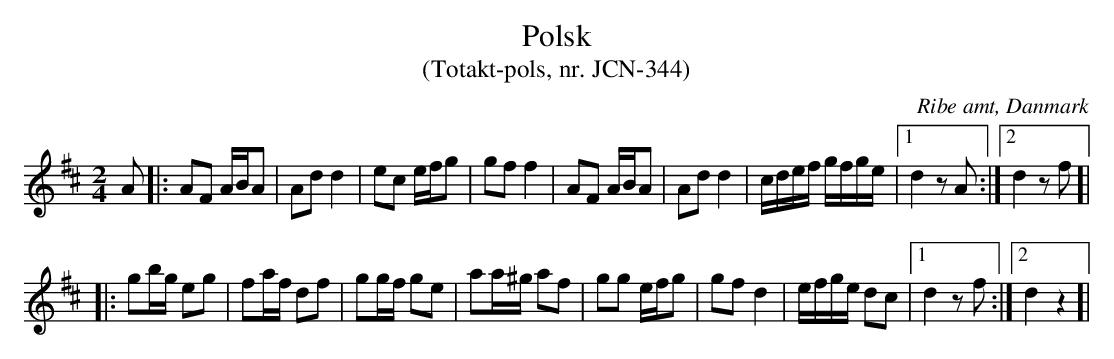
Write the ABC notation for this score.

X:1
T:Polsk
T:(Totakt-pols, nr. JCN-344)
O:Ribe amt, Danmark
M:2/4
L:1/16
K:D
A2 |:A2F2 ABA2|A2d2 d4|e2c2 efg2|g2f2 f4|A2F2 ABA2|A2d2 d4|cdef gfge|[1 d4 z2 A2:|[2d4 z2 f2]|
|:g2bg e2g2|f2af d2f2|g2gf g2e2|a2a^g a2f2|g2g2 efg2|g2f2 d4|efge d2c2|[1 d4 z2 f2:|[2 d4 z4]|
